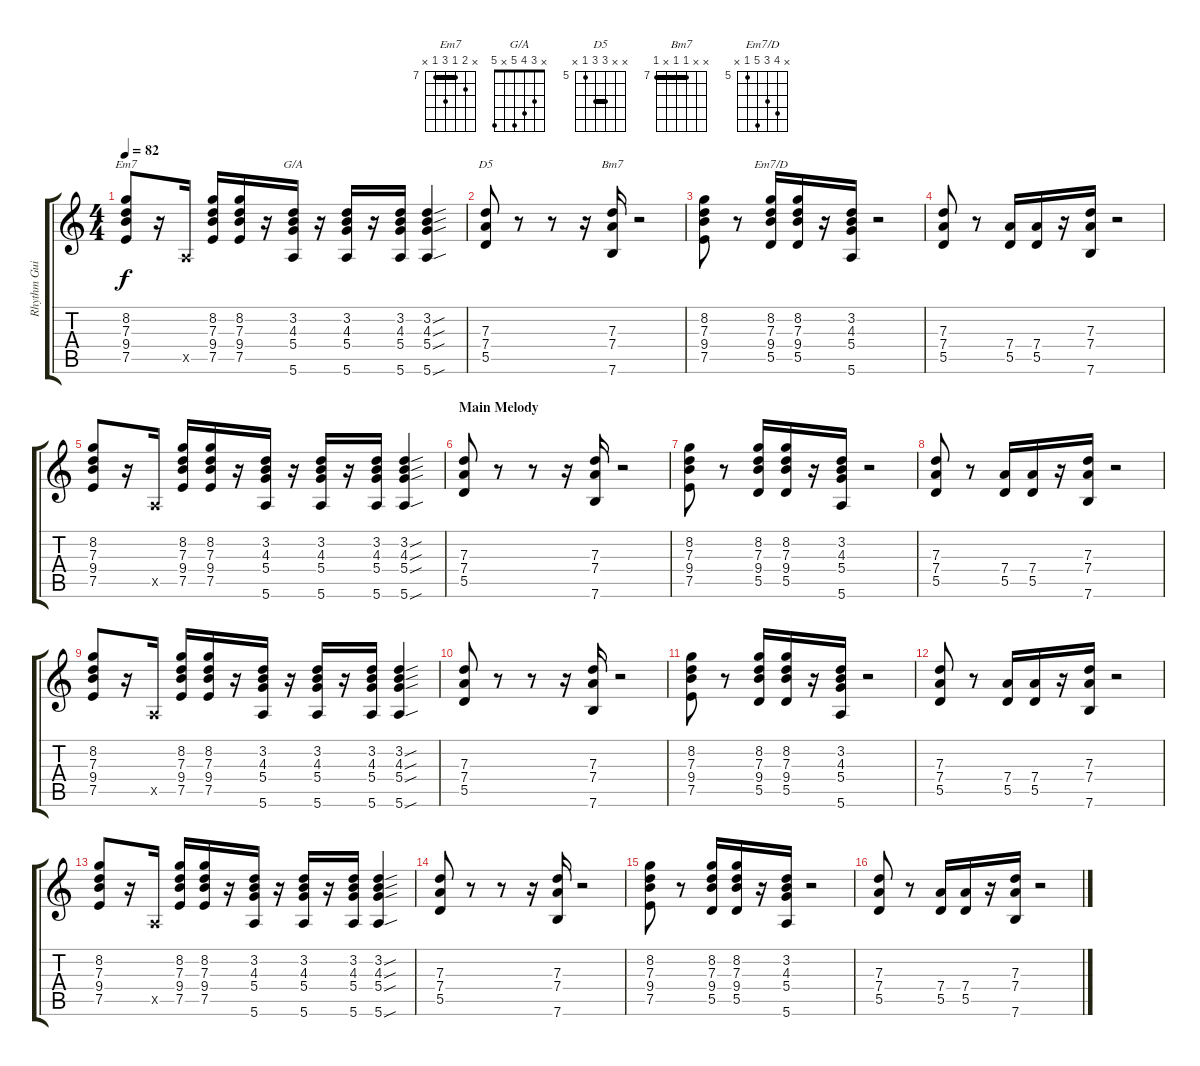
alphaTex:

\track ("Rhythm Guitar" "Rhythm Gui") {instrument electricguitarmuted}
\staff {score tabs}
\tuning (E4 B3 G3 D3 A2 E2) {hide}
\chord ("Em7" x 8 7 9 7 x) {firstfret 7 barre 7}
\chord ("G/A" x 3 4 5 x 5)
\chord ("D5" x x 7 7 5 x) {firstfret 5 barre 7}
\chord ("Bm7" x x 7 7 x 7) {firstfret 7 barre 7}
\chord ("Em7/D" x 8 7 9 5 x) {firstfret 5}
\ts (4 4)
\tempo 82
\clef g2
\ks c
(8.2 7.3 9.4 7.5).8{ch "Em7" dy f} r.16 0.5{x}.16 (8.2 7.3 9.4 7.5).16 (8.2 7.3 9.4 7.5).16 r.16 (3.2 4.3 5.4 5.6).16{ch "G/A"} r.16 (3.2 4.3 5.4 5.6).16 r.16 (3.2 4.3 5.4 5.6).16 (3.2{sou} 4.3{sou} 5.4{sou} 5.6{sou}).4 |
(7.3 7.4 5.5).8{ch "D5"} r.8 r.8 r.16 (7.3 7.4 7.6).16{ch "Bm7"} r.2 |
(8.2 7.3 9.4 7.5).8 r.8 (8.2 7.3 9.4 5.5).16{ch "Em7/D"} (8.2 7.3 9.4 5.5).16 r.16 (3.2 4.3 5.4 5.6).16 r.2 |
(7.3 7.4 5.5).8 r.8 (7.4 5.5).16 (7.4 5.5).16 r.16 (7.3 7.4 7.6).16 r.2 |
(8.2 7.3 9.4 7.5).8 r.16 0.5{x}.16 (8.2 7.3 9.4 7.5).16 (8.2 7.3 9.4 7.5).16 r.16 (3.2 4.3 5.4 5.6).16 r.16 (3.2 4.3 5.4 5.6).16 r.16 (3.2 4.3 5.4 5.6).16 (3.2{sou} 4.3{sou} 5.4{sou} 5.6{sou}).4 |
\section ("" "Main Melody")
(7.3 7.4 5.5).8 r.8 r.8 r.16 (7.3 7.4 7.6).16 r.2 |
(8.2 7.3 9.4 7.5).8 r.8 (8.2 7.3 9.4 5.5).16 (8.2 7.3 9.4 5.5).16 r.16 (3.2 4.3 5.4 5.6).16 r.2 |
(7.3 7.4 5.5).8 r.8 (7.4 5.5).16 (7.4 5.5).16 r.16 (7.3 7.4 7.6).16 r.2 |
(8.2 7.3 9.4 7.5).8 r.16 0.5{x}.16 (8.2 7.3 9.4 7.5).16 (8.2 7.3 9.4 7.5).16 r.16 (3.2 4.3 5.4 5.6).16 r.16 (3.2 4.3 5.4 5.6).16 r.16 (3.2 4.3 5.4 5.6).16 (3.2{sou} 4.3{sou} 5.4{sou} 5.6{sou}).4 |
(7.3 7.4 5.5).8 r.8 r.8 r.16 (7.3 7.4 7.6).16 r.2 |
(8.2 7.3 9.4 7.5).8 r.8 (8.2 7.3 9.4 5.5).16 (8.2 7.3 9.4 5.5).16 r.16 (3.2 4.3 5.4 5.6).16 r.2 |
(7.3 7.4 5.5).8 r.8 (7.4 5.5).16 (7.4 5.5).16 r.16 (7.3 7.4 7.6).16 r.2 |
(8.2 7.3 9.4 7.5).8 r.16 0.5{x}.16 (8.2 7.3 9.4 7.5).16 (8.2 7.3 9.4 7.5).16 r.16 (3.2 4.3 5.4 5.6).16 r.16 (3.2 4.3 5.4 5.6).16 r.16 (3.2 4.3 5.4 5.6).16 (3.2{sou} 4.3{sou} 5.4{sou} 5.6{sou}).4 |
(7.3 7.4 5.5).8 r.8 r.8 r.16 (7.3 7.4 7.6).16 r.2 |
(8.2 7.3 9.4 7.5).8 r.8 (8.2 7.3 9.4 5.5).16 (8.2 7.3 9.4 5.5).16 r.16 (3.2 4.3 5.4 5.6).16 r.2 |
(7.3 7.4 5.5).8 r.8 (7.4 5.5).16 (7.4 5.5).16 r.16 (7.3 7.4 7.6).16 r.2
